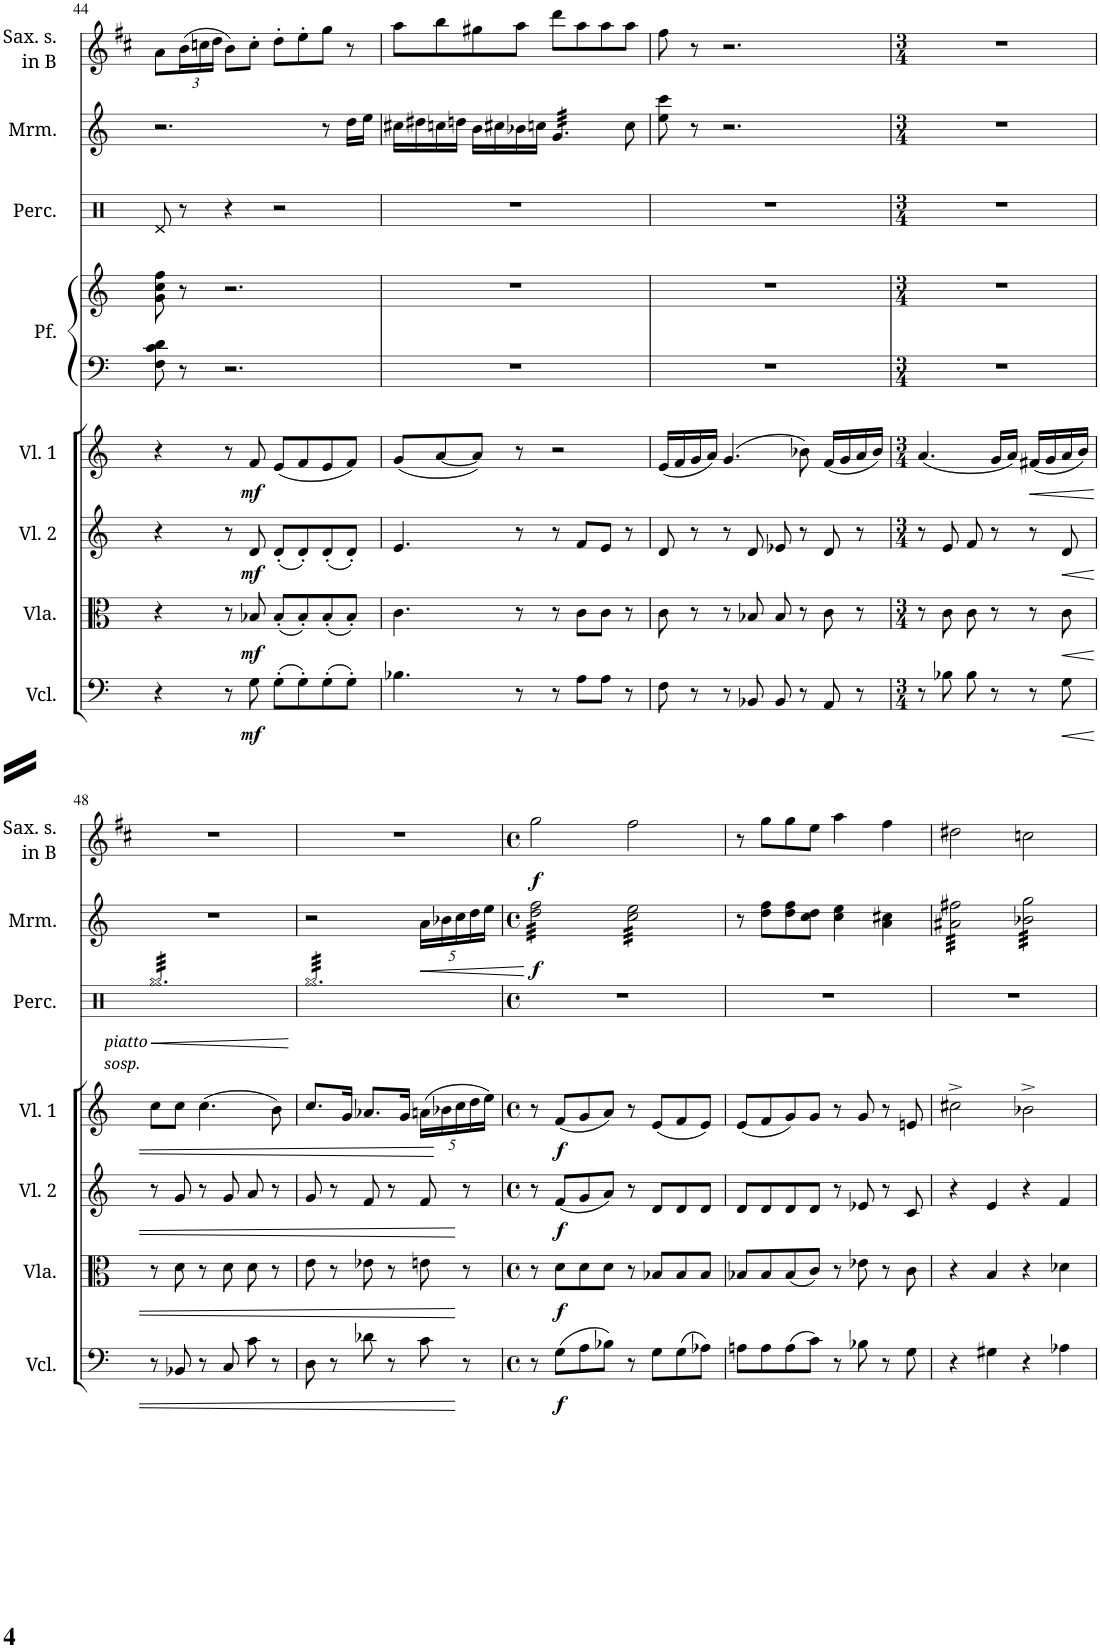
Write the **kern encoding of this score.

**kern	**dynam	**kern	**dynam	**kern	**dynam	**kern	**dynam	**kern	**kern	**kern	**dynam	**kern	**dynam
*part7	*part7	*part6	*part6	*part5	*part5	*part4	*part4	*part3	*part3	*part2	*part2	*part1	*part1
*staff8	*staff8	*staff7	*staff7	*staff6	*staff6	*staff5	*staff5	*staff4	*staff3	*staff2	*staff2	*staff1	*staff1
*I"Violoncello	*	*I"Viola	*	*I"Violino 2	*	*I"Violino 1	*	*I"Pianoforte	*	*I"Marimba	*	*I"Saxofono soprano in B	*
*I'Vcl.	*	*I'Vla.	*	*I'Vl. 2	*	*I'Vl. 1	*	*I'Pf.	*	*I'Mrm.	*	*I'Sax. s. in B	*
!!LO:PB:g=z
*clefF4	*	*clefC3	*	*clefG2	*	*clefG2	*	*clefF4	*clefG2	*clefG2	*	*clefG2	*
*	*	*	*	*	*	*	*	*	*	*	*	*Trd1c2	*
*k[]	*	*k[]	*	*k[]	*	*k[]	*	*k[]	*k[]	*k[]	*	*k[f#c#]	*
*M4/4	*	*M4/4	*	*M4/4	*	*M4/4	*	*M4/4	*M4/4	*M4/4	*	*M4/4	*
*met(c)	*	*met(c)	*	*met(c)	*	*met(c)	*	*met(c)	*met(c)	*met(c)	*	*met(c)	*
=44	=44	=44	=44	=44	=44	=44	=44	=44	=44	=44	=44	=44	=44
4r	.	4r	.	4r	.	4r	.	8F\ 8c\ 8d\	8g\ 8cc\ 8ff\	2.r	.	8a\L	.
*	*	*	*	*	*	*	*	*	*	*	*	*Xbrackettup	*
.	.	.	.	.	.	.	.	8r	8r	.	.	(24b\L	.
.	.	.	.	.	.	.	.	.	.	.	.	24ccn\	.
.	.	.	.	.	.	.	.	.	.	.	.	24dd\JJ	.
8r	.	8r	.	8r	.	8r	.	2.r	2.r	.	.	8b\L)	.
!	!LO:DY:b	!	!LO:DY:b	!	!LO:DY:b	!	!LO:DY:b	!	!	!	!	!	!
8G\	mf	8B-X/	mf	8d/	mf	8f/	mf	.	.	.	.	8cc'\J	.
(8G'\L	.	(8B-'/L	.	(8d'/L	.	(8e/L	.	.	.	.	.	8dd'\L	.
8G'\)	.	8B-'/)	.	8d'/)	.	8f/	.	.	.	.	.	8ee'\	.
(8G'\	.	(8B-'/	.	(8d'/	.	8e/	.	.	.	8r	.	8gg\J	.
8G'\J)	.	8B-'/J)	.	8d'/J)	.	8f/J)	.	.	.	16dd\LL	.	8r	.
.	.	.	.	.	.	.	.	.	.	16ee\JJ	.	.	.
=45	=45	=45	=45	=45	=45	=45	=45	=45	=45	=45	=45	=45	=45
4.B-X\	.	4.c\	.	4.e/	.	(8g/L	.	1r	1r	16cc#X\LL	.	8aa\L	.
.	.	.	.	.	.	.	.	.	.	16dd#X\	.	.	.
.	.	.	.	.	.	[8a/	.	.	.	16ccn\	.	8bb\	.
.	.	.	.	.	.	.	.	.	.	16ddn\JJ	.	.	.
.	.	.	.	.	.	8a/J])	.	.	.	16b\LL	.	8gg#X\	.
.	.	.	.	.	.	.	.	.	.	16cc#X\	.	.	.
8r	.	8r	.	8r	.	8r	.	.	.	16b-X\	.	8aa\J	.
.	.	.	.	.	.	.	.	.	.	16ccn\JJ	.	.	.
*	*	*	*	*	*	*	*	*	*	*tremolo	*	*	*
8r	.	8r	.	8r	.	2r	.	.	.	32g/LLL	.	8ddd\L	.
.	.	.	.	.	.	.	.	.	.	32g/	.	.	.
.	.	.	.	.	.	.	.	.	.	32g/	.	.	.
.	.	.	.	.	.	.	.	.	.	32g/	.	.	.
8A\L	.	8c\L	.	8f/L	.	.	.	.	.	32g/	.	8aa\	.
.	.	.	.	.	.	.	.	.	.	32g/	.	.	.
.	.	.	.	.	.	.	.	.	.	32g/	.	.	.
.	.	.	.	.	.	.	.	.	.	32g/	.	.	.
8A\J	.	8c\J	.	8e/J	.	.	.	.	.	32g/	.	8aa\	.
.	.	.	.	.	.	.	.	.	.	32g/	.	.	.
.	.	.	.	.	.	.	.	.	.	32g/	.	.	.
.	.	.	.	.	.	.	.	.	.	32g/JJJ	.	.	.
*	*	*	*	*	*	*	*	*	*	*Xtremolo	*	*	*
8r	.	8r	.	8r	.	.	.	.	.	8cc\	.	8aa\J	.
=46	=46	=46	=46	=46	=46	=46	=46	=46	=46	=46	=46	=46	=46
8F\	.	8c\	.	8d/	.	(16e/LL	.	1r	1r	8ee\ 8ccc\	.	8ff#\	.
.	.	.	.	.	.	16f/	.	.	.	.	.	.	.
8r	.	8r	.	8r	.	16g/	.	.	.	8r	.	8r	.
.	.	.	.	.	.	16a/JJ)	.	.	.	.	.	.	.
8r	.	8r	.	8r	.	(4.g/	.	.	.	2.r	.	2.r	.
8BB-X/	.	8B-X/	.	8d/	.	.	.	.	.	.	.	.	.
8BB-/	.	8B-/	.	8e-X/	.	.	.	.	.	.	.	.	.
8r	.	8r	.	8r	.	8b-X\)	.	.	.	.	.	.	.
8AA/	.	8c\	.	8d/	.	(16f/LL	.	.	.	.	.	.	.
.	.	.	.	.	.	16g/	.	.	.	.	.	.	.
8r	.	8r	.	8r	.	16a/	.	.	.	.	.	.	.
.	.	.	.	.	.	16b-/JJ)	.	.	.	.	.	.	.
=47	=47	=47	=47	=47	=47	=47	=47	=47	=47	=47	=47	=47	=47
*M3/4	*	*M3/4	*	*M3/4	*	*M3/4	*	*M3/4	*M3/4	*M3/4	*	*M3/4	*
8r	.	8r	.	8r	.	(4.a/	.	2.r	2.r	2.r	.	2.r	.
8B-X\	.	8c\	.	8e/	.	.	.	.	.	.	.	.	.
8B-\	.	8c\	.	8f/	.	.	.	.	.	.	.	.	.
8r	.	8r	.	8r	.	16g/LL	.	.	.	.	.	.	.
.	.	.	.	.	.	16a/JJ)	.	.	.	.	.	.	.
!	!	!	!	!	!	!	!LO:HP:b	!	!	!	!	!	!
8r	.	8r	.	8r	.	(16f#X/LL	<	.	.	.	.	.	.
.	.	.	.	.	.	16g/	.	.	.	.	.	.	.
!	!LO:HP:b	!	!LO:HP:b	!	!LO:HP:b	!	!	!	!	!	!	!	!
8G\	<	8c\	<	8d/	<	16a/	.	.	.	.	.	.	.
.	.	.	.	.	.	16b/JJ)	.	.	.	.	.	.	.
!!LO:LB:g=z
=48	=48	=48	=48	=48	=48	=48	=48	=48	=48	=48	=48	=48	=48
8r	.	8r	.	8r	.	8cc\L	.	2.r	2.r	2.r	.	2.r	.
8BB-X/	.	8d\	.	8g/	.	8cc\J	.	.	.	.	.	.	.
8r	.	8r	.	8r	.	(4.cc\	.	.	.	.	.	.	.
8C/	.	8d\	.	8g/	.	.	.	.	.	.	.	.	.
8c\	.	8d\	.	8a/	.	.	.	.	.	.	.	.	.
8r	.	8r	.	8r	.	8b\)	.	.	.	.	.	.	.
=49	=49	=49	=49	=49	=49	=49	=49	=49	=49	=49	=49	=49	=49
8D\	.	8e\	.	8g/	.	8.cc/L	.	2.r	2.r	2r	.	2.r	.
8r	.	8r	.	8r	.	.	.	.	.	.	.	.	.
.	.	.	.	.	.	16g/Jk	.	.	.	.	.	.	.
8d-X\	.	8e-X\	.	8f/	.	8.a-X/L	.	.	.	.	.	.	.
8r	.	8r	.	8r	.	.	.	.	.	.	.	.	.
.	.	.	.	.	.	16g/Jk	.	.	.	.	.	.	.
*	*	*	*	*	*	*Xbrackettup	*	*	*	*Xbrackettup	*	*	*
!	!	!	!	!	!	!	!	!	!	!	!LO:HP:b	!	!
8c\	.	8en\	.	8f/	.	(20an\LL	.	.	.	20a\LL	<	.	.
.	.	.	.	.	.	20b-X\	[	.	.	20b-X\	.	.	.
.	.	.	.	.	.	20cc\	.	.	.	20cc\	.	.	.
8r	[	8r	[	8r	[	.	.	.	.	.	.	.	.
.	.	.	.	.	.	20dd\	.	.	.	20dd\	.	.	.
.	.	.	.	.	.	20ee\JJ)	.	.	.	20ee\JJ	.	.	.
.	.	.	.	.	.	.	.	.	.	.	[	.	.
=50	=50	=50	=50	=50	=50	=50	=50	=50	=50	=50	=50	=50	=50
*M4/4	*	*M4/4	*	*M4/4	*	*M4/4	*	*M4/4	*M4/4	*M4/4	*	*M4/4	*
*met(c)	*	*met(c)	*	*met(c)	*	*met(c)	*	*met(c)	*met(c)	*met(c)	*	*met(c)	*
!	!	!	!	!	!	!	!	!	!	!	!LO:DY:b	!	!LO:DY:b
*	*	*	*	*	*	*	*	*	*	*tremolo	*	*	*
8r	.	8r	.	8r	.	8r	.	1r	1r	32dd\ 32ff\LLL	f	2gg\	f
.	.	.	.	.	.	.	.	.	.	32dd\ 32ff\	.	.	.
.	.	.	.	.	.	.	.	.	.	32dd\ 32ff\	.	.	.
.	.	.	.	.	.	.	.	.	.	32dd\ 32ff\	.	.	.
!	!LO:DY:b	!	!LO:DY:b	!	!LO:DY:b	!	!LO:DY:b	!	!	!	!	!	!
(8G\L	f	8d\L	f	(8f/L	f	(8f/L	f	.	.	32dd\ 32ff\	.	.	.
.	.	.	.	.	.	.	.	.	.	32dd\ 32ff\	.	.	.
.	.	.	.	.	.	.	.	.	.	32dd\ 32ff\	.	.	.
.	.	.	.	.	.	.	.	.	.	32dd\ 32ff\	.	.	.
8A\	.	8d\	.	8g/	.	8g/	.	.	.	32dd\ 32ff\	.	.	.
.	.	.	.	.	.	.	.	.	.	32dd\ 32ff\	.	.	.
.	.	.	.	.	.	.	.	.	.	32dd\ 32ff\	.	.	.
.	.	.	.	.	.	.	.	.	.	32dd\ 32ff\	.	.	.
8B-X\J)	.	8d\J	.	8a/J)	.	8a/J)	.	.	.	32dd\ 32ff\	.	.	.
.	.	.	.	.	.	.	.	.	.	32dd\ 32ff\	.	.	.
.	.	.	.	.	.	.	.	.	.	32dd\ 32ff\	.	.	.
.	.	.	.	.	.	.	.	.	.	32dd\ 32ff\JJJ	.	.	.
8r	.	8r	.	8r	.	8r	.	.	.	32cc\ 32ee\LLL	.	2ff#\	.
.	.	.	.	.	.	.	.	.	.	32cc\ 32ee\	.	.	.
.	.	.	.	.	.	.	.	.	.	32cc\ 32ee\	.	.	.
.	.	.	.	.	.	.	.	.	.	32cc\ 32ee\	.	.	.
8G\L	.	8B-X/L	.	8d/L	.	(8e/L	.	.	.	32cc\ 32ee\	.	.	.
.	.	.	.	.	.	.	.	.	.	32cc\ 32ee\	.	.	.
.	.	.	.	.	.	.	.	.	.	32cc\ 32ee\	.	.	.
.	.	.	.	.	.	.	.	.	.	32cc\ 32ee\	.	.	.
(8G\	.	8B-/	.	8d/	.	8f/	.	.	.	32cc\ 32ee\	.	.	.
.	.	.	.	.	.	.	.	.	.	32cc\ 32ee\	.	.	.
.	.	.	.	.	.	.	.	.	.	32cc\ 32ee\	.	.	.
.	.	.	.	.	.	.	.	.	.	32cc\ 32ee\	.	.	.
8A-X\J)	.	8B-/J	.	8d/J	.	8e/J)	.	.	.	32cc\ 32ee\	.	.	.
.	.	.	.	.	.	.	.	.	.	32cc\ 32ee\	.	.	.
.	.	.	.	.	.	.	.	.	.	32cc\ 32ee\	.	.	.
.	.	.	.	.	.	.	.	.	.	32cc\ 32ee\JJJ	.	.	.
*	*	*	*	*	*	*	*	*	*	*Xtremolo	*	*	*
=51	=51	=51	=51	=51	=51	=51	=51	=51	=51	=51	=51	=51	=51
8An\L	.	8B-X/L	.	8d/L	.	(8e/L	.	1r	1r	8r	.	8r	.
8A\	.	8B-/	.	8d/	.	8f/	.	.	.	8dd\ 8ff\L	.	8gg\L	.
(8A\	.	(8B-/	.	8d/	.	8g/)	.	.	.	8dd\ 8ff\	.	8gg\	.
8c\J)	.	8c/J)	.	8d/J	.	8g/J	.	.	.	8cc\ 8dd\J	.	8ee\J	.
8r	.	8r	.	8r	.	8r	.	.	.	4cc\ 4ee\	.	4aa\	.
8B-X\	.	8e-X\	.	8e-X/	.	8g/	.	.	.	.	.	.	.
8r	.	8r	.	8r	.	8r	.	.	.	4a\ 4cc#X\	.	4ff#\	.
8G\	.	8c\	.	8c/	.	8en/	.	.	.	.	.	.	.
=52	=52	=52	=52	=52	=52	=52	=52	=52	=52	=52	=52	=52	=52
*	*	*	*	*	*	*	*	*	*	*tremolo	*	*	*
4r	.	4r	.	4r	.	2cc#X^\	.	1r	1r	32a#X\ 32ff#X\LLL	.	2dd#X\	.
.	.	.	.	.	.	.	.	.	.	32a#X\ 32ff#X\	.	.	.
.	.	.	.	.	.	.	.	.	.	32a#X\ 32ff#X\	.	.	.
.	.	.	.	.	.	.	.	.	.	32a#X\ 32ff#X\	.	.	.
.	.	.	.	.	.	.	.	.	.	32a#X\ 32ff#X\	.	.	.
.	.	.	.	.	.	.	.	.	.	32a#X\ 32ff#X\	.	.	.
.	.	.	.	.	.	.	.	.	.	32a#X\ 32ff#X\	.	.	.
.	.	.	.	.	.	.	.	.	.	32a#X\ 32ff#X\	.	.	.
4G#X\	.	4B/	.	4e/	.	.	.	.	.	32a#X\ 32ff#X\	.	.	.
.	.	.	.	.	.	.	.	.	.	32a#X\ 32ff#X\	.	.	.
.	.	.	.	.	.	.	.	.	.	32a#X\ 32ff#X\	.	.	.
.	.	.	.	.	.	.	.	.	.	32a#X\ 32ff#X\	.	.	.
.	.	.	.	.	.	.	.	.	.	32a#X\ 32ff#X\	.	.	.
.	.	.	.	.	.	.	.	.	.	32a#X\ 32ff#X\	.	.	.
.	.	.	.	.	.	.	.	.	.	32a#X\ 32ff#X\	.	.	.
.	.	.	.	.	.	.	.	.	.	32a#X\ 32ff#X\JJJ	.	.	.
4r	.	4r	.	4r	.	2b-X^\	.	.	.	32b-X\ 32gg\LLL	.	2ccn\	.
.	.	.	.	.	.	.	.	.	.	32b-X\ 32gg\	.	.	.
.	.	.	.	.	.	.	.	.	.	32b-X\ 32gg\	.	.	.
.	.	.	.	.	.	.	.	.	.	32b-X\ 32gg\	.	.	.
.	.	.	.	.	.	.	.	.	.	32b-X\ 32gg\	.	.	.
.	.	.	.	.	.	.	.	.	.	32b-X\ 32gg\	.	.	.
.	.	.	.	.	.	.	.	.	.	32b-X\ 32gg\	.	.	.
.	.	.	.	.	.	.	.	.	.	32b-X\ 32gg\	.	.	.
4A-X\	.	4d-X\	.	4f/	.	.	.	.	.	32b-X\ 32gg\	.	.	.
.	.	.	.	.	.	.	.	.	.	32b-X\ 32gg\	.	.	.
.	.	.	.	.	.	.	.	.	.	32b-X\ 32gg\	.	.	.
.	.	.	.	.	.	.	.	.	.	32b-X\ 32gg\	.	.	.
.	.	.	.	.	.	.	.	.	.	32b-X\ 32gg\	.	.	.
.	.	.	.	.	.	.	.	.	.	32b-X\ 32gg\	.	.	.
.	.	.	.	.	.	.	.	.	.	32b-X\ 32gg\	.	.	.
.	.	.	.	.	.	.	.	.	.	32b-X\ 32gg\JJJ	.	.	.
*	*	*	*	*	*	*	*	*	*	*Xtremolo	*	*	*
=	=	=	=	=	=	=	=	=	=	=	=	=	=
*-	*-	*-	*-	*-	*-	*-	*-	*-	*-	*-	*-	*-	*-
